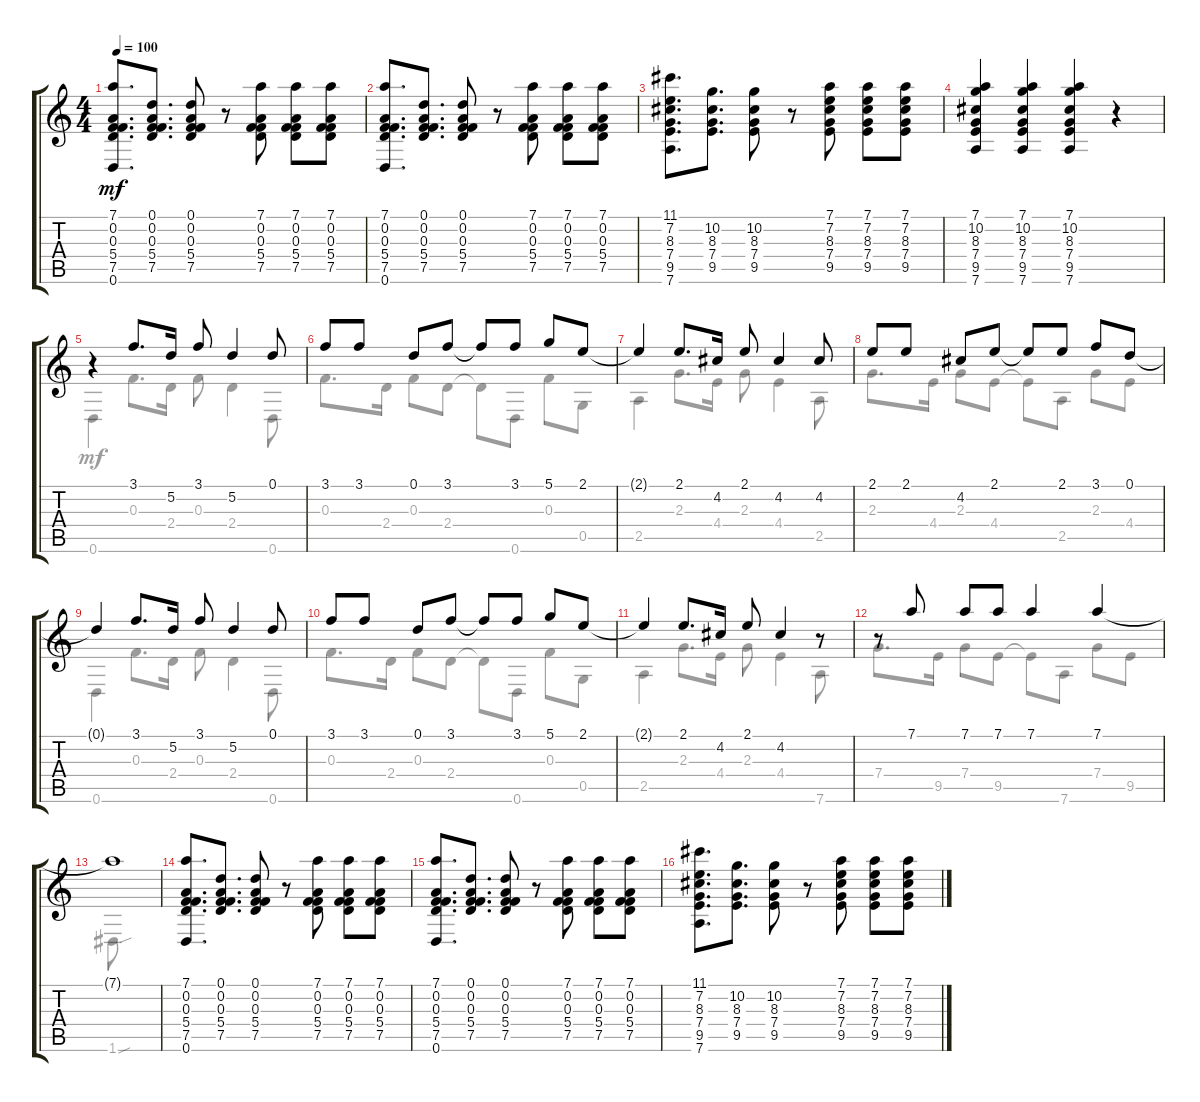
\track "" {instrument acousticguitarsteel}
\staff {score tabs}
\tuning (D4 A3 F3 C3 G2 D2) {hide}
\voice
\ts (4 4)
\tempo 100
\clef g2
\ks c
(7.1 0.2 0.3 5.4 7.5 0.6).8{d dy mf} (0.1 0.2 0.3 5.4 7.5).8{d} (0.1 0.2 0.3 5.4 7.5).8 r.8 (7.1 0.2 0.3 5.4 7.5).8 (7.1 0.2 0.3 5.4 7.5).8 (7.1 0.2 0.3 5.4 7.5).8 |
(7.1 0.2 0.3 5.4 7.5 0.6).8{d} (0.1 0.2 0.3 5.4 7.5).8{d} (0.1 0.2 0.3 5.4 7.5).8 r.8 (7.1 0.2 0.3 5.4 7.5).8 (7.1 0.2 0.3 5.4 7.5).8 (7.1 0.2 0.3 5.4 7.5).8 |
(11.1 7.2 8.3 7.4 9.5 7.6).8{d} (10.2 8.3 7.4 9.5).8{d} (10.2 8.3 7.4 9.5).8 r.8 (7.1 7.2 8.3 7.4 9.5).8 (7.1 7.2 8.3 7.4 9.5).8 (7.1 7.2 8.3 7.4 9.5).8 |
(7.1 10.2 8.3 7.4 9.5 7.6).4 (7.1 10.2 8.3 7.4 9.5 7.6).4 (7.1 10.2 8.3 7.4 9.5 7.6).4 r.4 |
r.4 3.1.8{d} 5.2.16 3.1.8 5.2.4 0.1.8 |
3.1.8 3.1.8 0.1.8 3.1.8 3.1{t}.8 3.1.8 5.1.8 2.1.8 |
2.1{t}.4 2.1.8{d} 4.2.16 2.1.8 4.2.4 4.2.8 |
2.1.8 2.1.8 4.2.8 2.1.8 2.1{t}.8 2.1.8 3.1.8 0.1.8 |
0.1{t}.4 3.1.8{d} 5.2.16 3.1.8 5.2.4 0.1.8 |
3.1.8 3.1.8 0.1.8 3.1.8 3.1{t}.8 3.1.8 5.1.8 2.1.8 |
2.1{t}.4 2.1.8{d} 4.2.16 2.1.8 4.2.4 r.8 |
r.8 7.1.8 7.1.8 7.1.8 7.1.4 7.1.4 |
7.1{t}.1 |
(7.1 0.2 0.3 5.4 7.5 0.6).8{d} (0.1 0.2 0.3 5.4 7.5).8{d} (0.1 0.2 0.3 5.4 7.5).8 r.8 (7.1 0.2 0.3 5.4 7.5).8 (7.1 0.2 0.3 5.4 7.5).8 (7.1 0.2 0.3 5.4 7.5).8 |
(7.1 0.2 0.3 5.4 7.5 0.6).8{d} (0.1 0.2 0.3 5.4 7.5).8{d} (0.1 0.2 0.3 5.4 7.5).8 r.8 (7.1 0.2 0.3 5.4 7.5).8 (7.1 0.2 0.3 5.4 7.5).8 (7.1 0.2 0.3 5.4 7.5).8 |
(11.1 7.2 8.3 7.4 9.5 7.6).8{d} (10.2 8.3 7.4 9.5).8{d} (10.2 8.3 7.4 9.5).8 r.8 (7.1 7.2 8.3 7.4 9.5).8 (7.1 7.2 8.3 7.4 9.5).8 (7.1 7.2 8.3 7.4 9.5).8
\voice
\clef g2
\ottava regular
\simile none
\ks c
|
|
|
|
0.6.4 0.3.8{d} 2.4.16 0.3.8 2.4.4 0.6.8 |
0.3.8{d} 2.4.16 0.3.8 2.4.8 2.4{t}.8 0.6.8 0.3.8 0.5.8 |
2.5.4 2.3.8{d} 4.4.16 2.3.8 4.4.4 2.5.8 |
2.3.8{d} 4.4.16 2.3.8 4.4.8 4.4{t}.8 2.5.8 2.3.8 4.4.8 |
0.6.4 0.3.8{d} 2.4.16 0.3.8 2.4.4 0.6.8 |
0.3.8{d} 2.4.16 0.3.8 2.4.8 2.4{t}.8 0.6.8 0.3.8 0.5.8 |
2.5.4 2.3.8{d} 4.4.16 2.3.8 4.4.4 7.6.8 |
7.4.8{d} 9.5.16 7.4.8 9.5.8 9.5{t}.8 7.6.8 7.4.8 9.5.8 |
1.6{sou}.8 |
|
|
